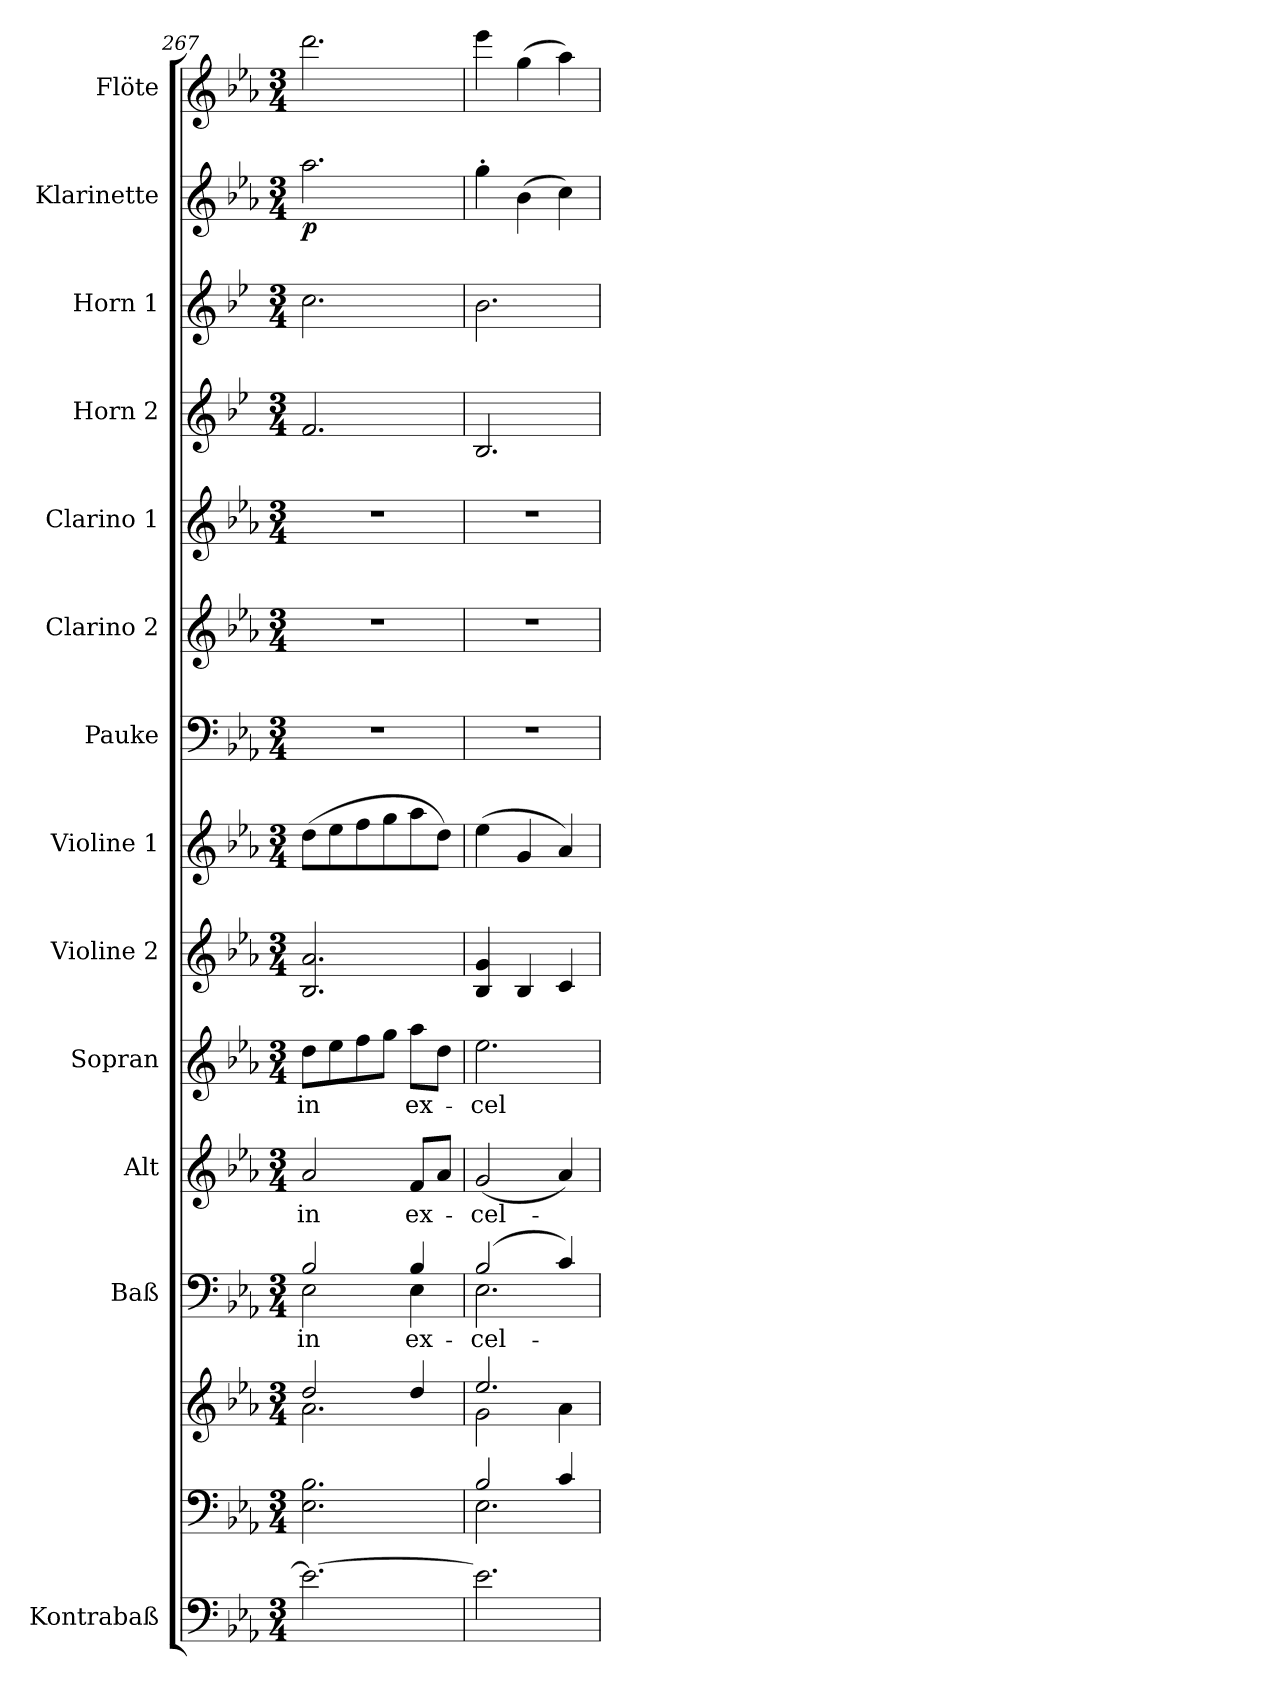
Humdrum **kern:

**kern	**kern	**kern	**kern	**text	**kern	**text	**kern	**text	**kern	**kern	**kern	**kern	**kern	**kern	**kern	**kern	**dynam	**kern
*part14	*part13	*part13	*part12	*part12	*part11	*part11	*part10	*part10	*part9	*part8	*part7	*part6	*part5	*part4	*part3	*part2	*part2	*part1
*staff15	*staff14	*staff13	*staff12	*staff12	*staff11	*staff11	*staff10	*staff10	*staff9	*staff8	*staff7	*staff6	*staff5	*staff4	*staff3	*staff2	*staff2	*staff1
*I"Kontrabaß	*	*	*I"Baß	*	*I"Alt	*	*I"Sopran	*	*I"Violine 2	*I"Violine 1	*I"Pauke	*I"Clarino 2	*I"Clarino 1	*I"Horn 2	*I"Horn 1	*I"Klarinette	*	*I"Flöte
*I'Kb	*	*	*I'Baß	*	*I'Alt	*	*I'Sop	*	*I'Vln. 2	*I'Vln. 1	*I'Pk.	*	*	*I'Hrn. 2	*I'Hrn. 1	*	*	*I'Fl.
*clefF4	*clefF4	*clefG2	*clefF4	*	*clefG2	*	*clefG2	*	*clefG2	*clefG2	*clefF4	*clefG2	*clefG2	*clefG2	*clefG2	*clefG2	*	*clefG2
*ITrd7c12	*	*	*	*	*	*	*	*	*	*	*	*ITrd7c12	*ITrd7c12	*ITrd4c7	*ITrd4c7	*	*	*
*k[b-e-a-]	*k[b-e-a-]	*k[b-e-a-]	*k[b-e-a-]	*	*k[b-e-a-]	*	*k[b-e-a-]	*	*k[b-e-a-]	*k[b-e-a-]	*k[b-e-a-]	*k[b-e-a-]	*k[b-e-a-]	*k[b-e-a-]	*k[b-e-a-]	*k[b-e-a-]	*	*k[b-e-a-]
*E-:	*E-:	*E-:	*E-:	*	*E-:	*	*E-:	*	*E-:	*E-:	*E-:	*E-:	*E-:	*E-:	*E-:	*E-:	*	*E-:
*M3/4	*M3/4	*M3/4	*M3/4	*	*M3/4	*	*M3/4	*	*M3/4	*M3/4	*M3/4	*M3/4	*M3/4	*M3/4	*M3/4	*M3/4	*	*M3/4
=267	=267	=267	=267	=267	=267	=267	=267	=267	=267	=267	=267	=267	=267	=267	=267	=267	=267	=267
*	*	*^	*	*	*	*	*	*	*	*	*	*	*	*	*	*	*	*
!	!	!	!	!	!LO:LY:b	!	!LO:LY:b	!	!LO:LY:b	!	!	!	!	!	!	!	!	!LO:DY:b	!
*	*	*	*	*^	*	*	*	*	*	*	*	*	*	*	*	*	*	*	*
2.E-\_	2.E-\ 2.B-\	2dd/	2.a-\	2B-/	2E-\	in	2a-/	in	8dd\L	in	2.B-/ 2.a-/	(>8dd\L	2.r	2.r	2.r	2.B-/	2.f\	2.aa-\	p	2.ddd\
.	.	.	.	.	.	.	.	.	8ee-\	.	.	8ee-\	.	.	.	.	.	.	.	.
.	.	.	.	.	.	.	.	.	8ff\	.	.	8ff\	.	.	.	.	.	.	.	.
.	.	.	.	.	.	.	.	.	8gg\J	.	.	8gg\	.	.	.	.	.	.	.	.
!	!	!	!	!	!	!LO:LY:b	!	!LO:LY:b	!	!LO:LY:b	!	!	!	!	!	!	!	!	!	!
.	.	4dd/	.	4B-/	4E-\	ex-	8f/L	ex-	8aa-\L	ex-	.	8aa-\	.	.	.	.	.	.	.	.
.	.	.	.	.	.	.	8a-/J	.	8dd\J	.	.	8dd\J)	.	.	.	.	.	.	.	.
=268	=268	=268	=268	=268	=268	=268	=268	=268	=268	=268	=268	=268	=268	=268	=268	=268	=268	=268	=268	=268
*	*^	*	*	*	*	*	*	*	*	*	*	*	*	*	*	*	*	*	*	*
!	!	!	!	!	!	!	!LO:LY:b	!	!LO:LY:b	!	!LO:LY:b	!	!	!	!	!	!	!	!	!	!
2.E-\]	2B-/	2.E-\	2.ee-/	2g\	(2B-/	2.E-\	-cel-	(<2g/	-cel-	2.ee-\	-cel-	4B-/ 4g/	(<4ee-\	2.r	2.r	2.r	2.E-/	2.e-\	4gg'>\	.	4eee-\
.	.	.	.	.	.	.	.	.	.	.	.	4B-/	4g/	.	.	.	.	.	(>4b-\	.	(>4gg\
.	4c/	.	.	4a-\	4c/)	.	.	4a-/)	.	.	.	4c/	4a-/)	.	.	.	.	.	4cc\)	.	4aa-\)
*	*v	*v	*	*	*v	*v	*	*	*	*	*	*	*	*	*	*	*	*	*	*	*
*	*	*v	*v	*	*	*	*	*	*	*	*	*	*	*	*	*	*	*	*
=	=	=	=	=	=	=	=	=	=	=	=	=	=	=	=	=	=	=
*-	*-	*-	*-	*-	*-	*-	*-	*-	*-	*-	*-	*-	*-	*-	*-	*-	*-	*-
